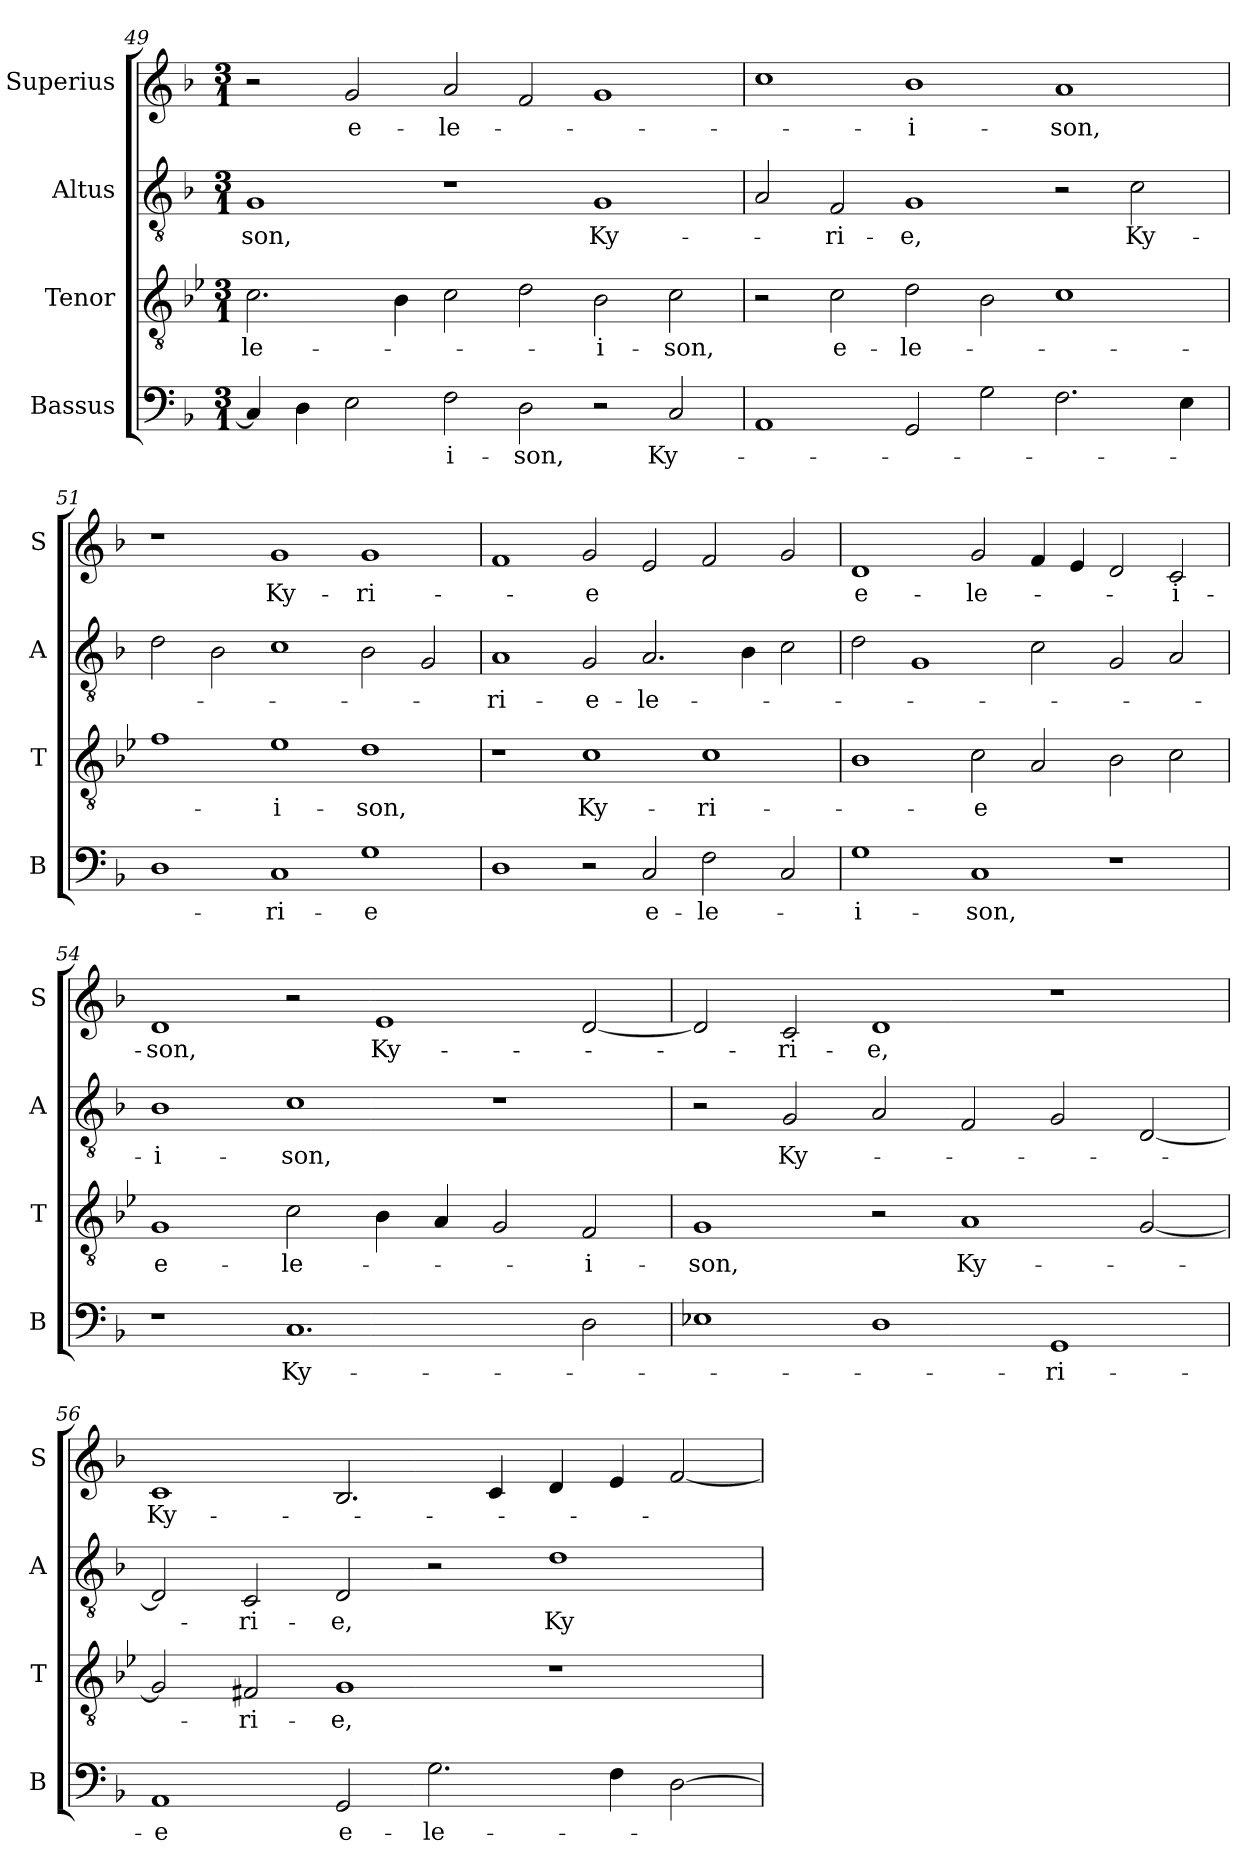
**kern	**text	**kern	**text	**kern	**text	**kern	**text
*part4	*part4	*part3	*part3	*part2	*part2	*part1	*part1
*staff4	*staff4	*staff3	*staff3	*staff2	*staff2	*staff1	*staff1
*I"Bassus	*	*I"Tenor	*	*I"Altus	*	*I"Superius	*
*I'B	*	*I'T	*	*I'A	*	*I'S	*
*clefF4	*	*clefGv2	*	*clefGv2	*	*clefG2	*
*k[b-]	*	*k[b-e-]	*	*k[b-]	*	*k[b-]	*
*M3/1	*	*M3/1	*	*M3/1	*	*M3/1	*
=49	=49	=49	=49	=49	=49	=49	=49
4C/]	.	2.c\	-le-	1G	-son,	2r	.
4D\	.	.	.	.	.	.	.
2E\	.	.	.	.	.	2g/	e-
.	.	4B-\	.	.	.	.	.
2F\	-i-	2c\	.	1r	.	2a/	-le-
2D\	-son,	2d\	.	.	.	2f/	.
2r	.	2B-\	-i-	1G	Ky-	1g	.
2C/	Ky-	2c\	-son,	.	.	.	.
=50	=50	=50	=50	=50	=50	=50	=50
1AA	.	2r	.	2A/	.	1cc	.
.	.	2c\	e-	2F/	-ri-	.	.
2GG/	.	2d\	-le-	1G	-e,	1b-	-i-
2G\	.	2B-\	.	.	.	.	.
2.F\	.	1c	.	2r	.	1a	-son,
.	.	.	.	2c\	Ky-	.	.
4E\	.	.	.	.	.	.	.
=51	=51	=51	=51	=51	=51	=51	=51
1D	.	1f	.	2d\	.	1r	.
.	.	.	.	2B-\	.	.	.
1C	-ri-	1e-	-i-	1c	.	1g	Ky-
1G	-e	1d	-son,	2B-\	.	1g	-ri-
.	.	.	.	2G/	.	.	.
=52	=52	=52	=52	=52	=52	=52	=52
1D	.	1r	.	1A	-ri-	1f	.
2r	.	1c	Ky-	2G/	-e-	2g/	-e
2C/	e-	.	.	2.A/	-le-	2e/	.
2F\	-le-	1c	-ri-	.	.	2f/	.
.	.	.	.	4B-\	.	.	.
2C/	.	.	.	2c\	.	2g/	.
=53	=53	=53	=53	=53	=53	=53	=53
1G	-i-	1B-	.	2d\	.	1d	e-
.	.	.	.	1G	.	.	.
1C	-son,	2c\	-e	.	.	2g/	-le-
.	.	2A/	.	2c\	.	4f/	.
.	.	.	.	.	.	4e/	.
1r	.	2B-\	.	2G/	.	2d/	.
.	.	2c\	.	2A/	.	2c/	-i-
=54	=54	=54	=54	=54	=54	=54	=54
1r	.	1G	e-	1B-	-i-	1d	-son,
1.C	Ky-	2c\	-le-	1c	-son,	2r	.
.	.	4B-\	.	.	.	1e	Ky-
.	.	4A/	.	.	.	.	.
.	.	2G/	.	1r	.	.	.
2D\	.	2F/	-i-	.	.	[2d/	.
=55	=55	=55	=55	=55	=55	=55	=55
1E-X	.	1G	-son,	2r	.	2d/]	.
.	.	.	.	2G/	Ky-	2c/	-ri-
1D	.	2r	.	2A/	.	1d	-e,
.	.	1A	Ky-	2F/	.	.	.
1GG	-ri-	.	.	2G/	.	1r	.
.	.	[2G/	.	[2D/	.	.	.
=56	=56	=56	=56	=56	=56	=56	=56
1AA	-e	2G/]	.	2D/]	.	1c	Ky-
.	.	2F#X/	-ri-	2C/	-ri-	.	.
2GG/	e-	1G	-e,	2D/	-e,	2.B-/	.
2.G\	-le-	.	.	2r	.	.	.
.	.	.	.	.	.	4c/	.
.	.	1r	.	1d	Ky-	4d/	.
4F\	.	.	.	.	.	4e/	.
[2D\	.	.	.	.	.	[2f/	.
=	=	=	=	=	=	=	=
*-	*-	*-	*-	*-	*-	*-	*-
